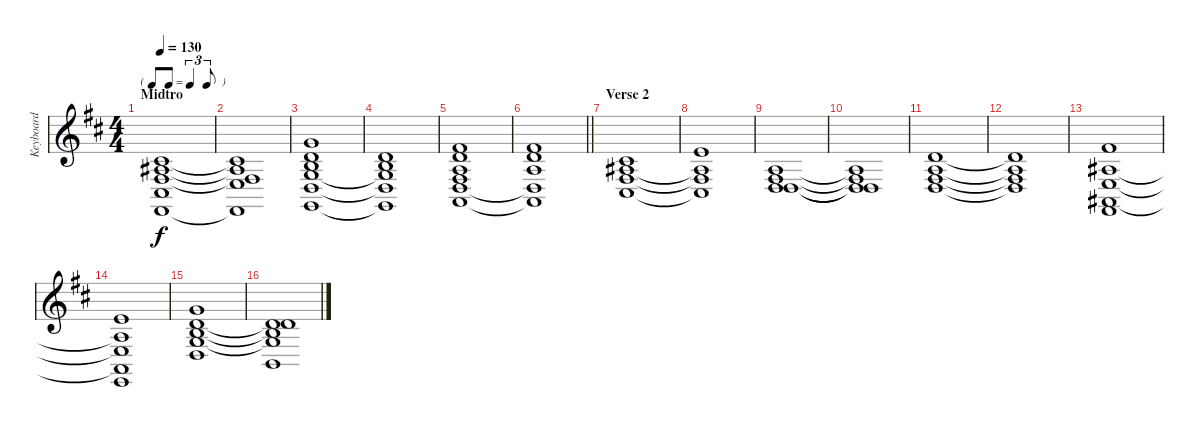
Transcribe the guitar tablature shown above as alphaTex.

\track ("Keyboard" "Keyboard") {instrument rockorgan}
\staff {score}
\tuning (E4 B3 G3 D3 A2 E2) {hide}
\ts (4 4)
\tf triplet8th
\section ("" "Midtro")
\tempo 130
\clef g2
\ks d
(2.2 3.3 4.4 4.5 2.6).1{dy f} |
(2.2{t} 3.3{t} 4.4{t} 7.5 2.6{t}).1 |
(3.1 0.2 7.3 5.4 5.5 3.6).1 |
(3.2 4.3 5.4{t} 5.5{t} 3.6{t}).1 |
(2.1 3.2 2.3 4.4 5.5 5.6).1 |
\barLineRight lightlight
(7.2 7.3 7.4 5.5{t} 5.6{t}).1 |
\section ("" "Verse 2")
(2.2 3.3 4.4 4.5).1 |
(5.2 3.3{t} 4.4{t} 4.5{t}).1 |
(2.3 0.4 9.5 10.6).1 |
(2.3{t} 0.4{t} 9.5{t} 10.6{t}).1 |
(3.2 2.3 4.4 5.5).1 |
(3.2{t} 2.3{t} 4.4{t} 5.5{t}).1 |
(7.2 3.3 2.4 1.5 2.6).1 |
(5.2 3.3{t} 2.4{t} 1.5{t} 0.6).1 |
(8.2 7.3 9.4 10.5 10.6).1 |
(3.2 7.3{t} 9.4{t} 10.5{t} 7.6).1
